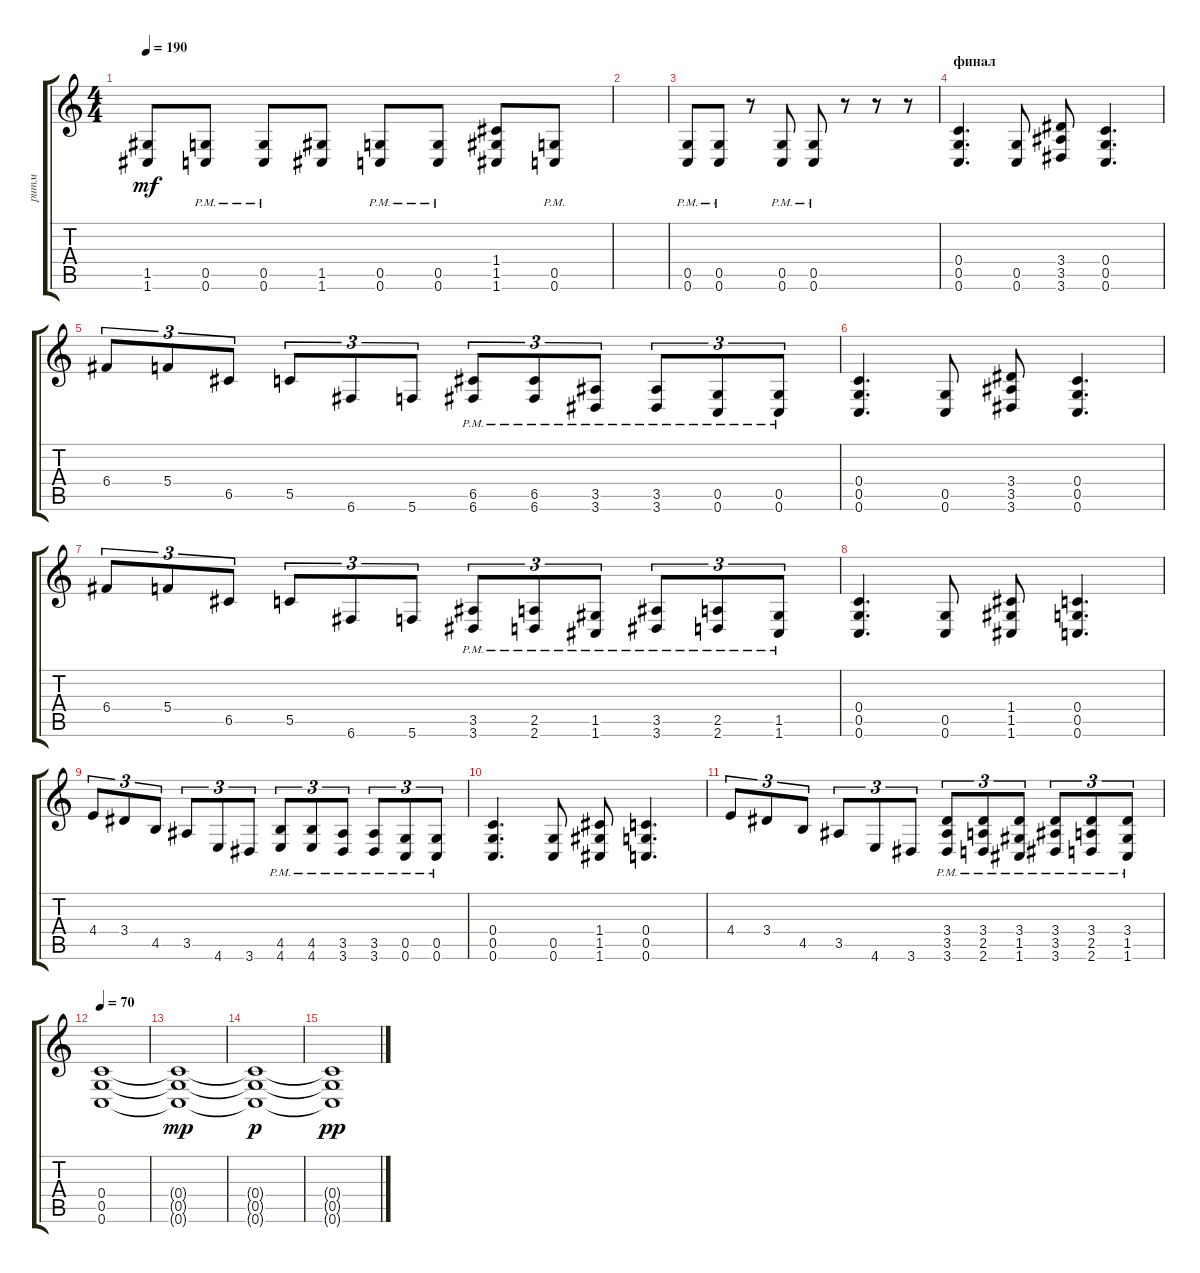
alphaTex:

\track ("ритм" "ритм") {instrument distortionguitar}
\staff {score tabs}
\tuning (D4 A3 F3 C3 G2 C2) {hide}
\ts (4 4)
\tempo 190
\clef g2
\ks c
(1.5 1.6).8{dy mf} (0.5{pm} 0.6{pm}).8 (0.5{pm} 0.6{pm}).8 (1.5 1.6).8 (0.5{pm} 0.6{pm}).8 (0.5{pm} 0.6{pm}).8 (1.4 1.5 1.6).8 (0.5{pm} 0.6{pm}).8 |
|
(0.5{pm} 0.6{pm}).8 (0.5{pm} 0.6{pm}).8 r.8 (0.5{pm} 0.6{pm}).8 (0.5{pm} 0.6{pm}).8 r.8 r.8 r.8 |
\section ("" "финал")
(0.4 0.5 0.6).4{d} (0.5 0.6).8 (3.4 3.5 3.6).8 (0.4 0.5 0.6).4{d} |
6.4.8{tu (3 2)} 5.4.8{tu (3 2)} 6.5.8{tu (3 2)} 5.5.8{tu (3 2)} 6.6.8{tu (3 2)} 5.6.8{tu (3 2)} (6.5{pm} 6.6{pm}).8{tu (3 2)} (6.5{pm} 6.6{pm}).8{tu (3 2)} (3.5{pm} 3.6{pm}).8{tu (3 2)} (3.5{pm} 3.6{pm}).8{tu (3 2)} (0.5{pm} 0.6{pm}).8{tu (3 2)} (0.5{pm} 0.6{pm}).8{tu (3 2)} |
(0.4 0.5 0.6).4{d} (0.5 0.6).8 (3.4 3.5 3.6).8 (0.4 0.5 0.6).4{d} |
6.4.8{tu (3 2)} 5.4.8{tu (3 2)} 6.5.8{tu (3 2)} 5.5.8{tu (3 2)} 6.6.8{tu (3 2)} 5.6.8{tu (3 2)} (3.5{pm} 3.6{pm}).8{tu (3 2)} (2.5{pm} 2.6{pm}).8{tu (3 2)} (1.5{pm} 1.6{pm}).8{tu (3 2)} (3.5{pm} 3.6{pm}).8{tu (3 2)} (2.5{pm} 2.6{pm}).8{tu (3 2)} (1.5{pm} 1.6{pm}).8{tu (3 2)} |
(0.4 0.5 0.6).4{d} (0.5 0.6).8 (1.4 1.5 1.6).8 (0.4 0.5 0.6).4{d} |
4.4.8{tu (3 2)} 3.4.8{tu (3 2)} 4.5.8{tu (3 2)} 3.5.8{tu (3 2)} 4.6.8{tu (3 2)} 3.6.8{tu (3 2)} (4.5{pm} 4.6{pm}).8{tu (3 2)} (4.5{pm} 4.6{pm}).8{tu (3 2)} (3.5{pm} 3.6{pm}).8{tu (3 2)} (3.5{pm} 3.6{pm}).8{tu (3 2)} (0.5{pm} 0.6{pm}).8{tu (3 2)} (0.5{pm} 0.6{pm}).8{tu (3 2)} |
(0.4 0.5 0.6).4{d} (0.5 0.6).8 (1.4 1.5 1.6).8 (0.4 0.5 0.6).4{d} |
4.4.8{tu (3 2)} 3.4.8{tu (3 2)} 4.5.8{tu (3 2)} 3.5.8{tu (3 2)} 4.6.8{tu (3 2)} 3.6.8{tu (3 2)} (3.4 3.5{pm} 3.6{pm}).8{tu (3 2)} (3.4 2.5{pm} 2.6{pm}).8{tu (3 2)} (3.4 1.5{pm} 1.6{pm}).8{tu (3 2)} (3.4 3.5{pm} 3.6{pm}).8{tu (3 2)} (3.4 2.5{pm} 2.6{pm}).8{tu (3 2)} (3.4 1.5{pm} 1.6{pm}).8{tu (3 2)} |
\tempo 70
(0.4 0.5 0.6).1 |
(0.4{t} 0.5{t} 0.6{t}).1{dy mp} |
(0.4{t} 0.5{t} 0.6{t}).1{dy p} |
(0.4{t} 0.5{t} 0.6{t}).1{dy pp}
